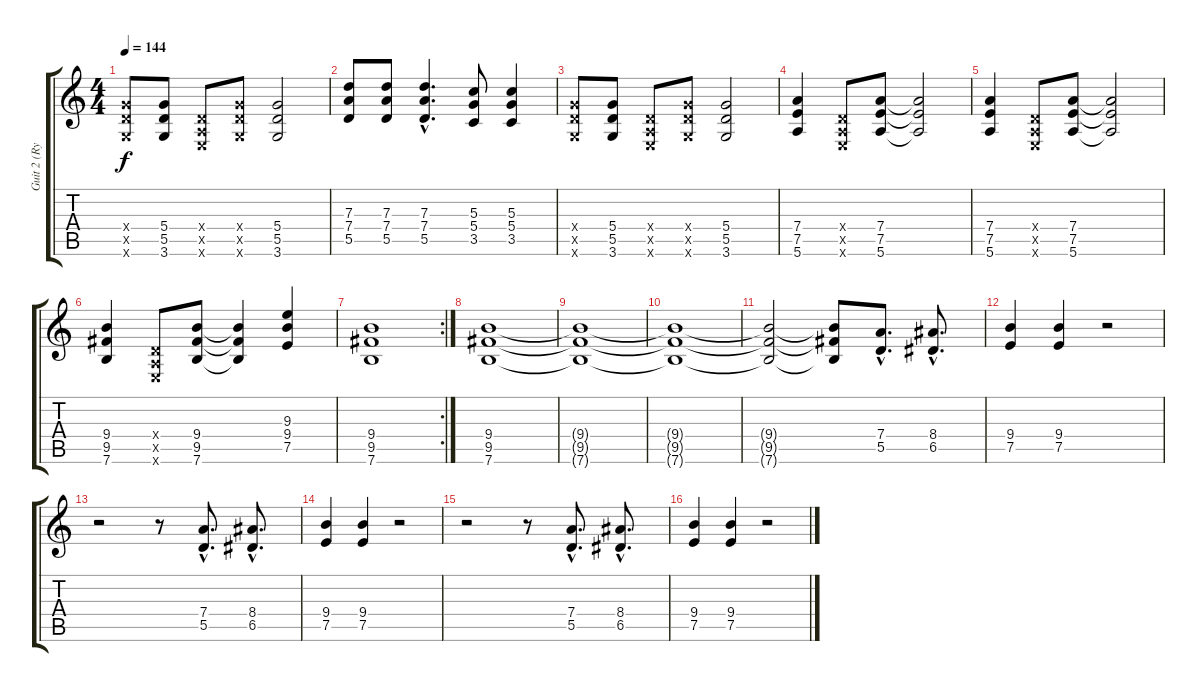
\track ("Guit 2 (Rythm)" "Guit 2 (Ry") {instrument distortionguitar}
\staff {score tabs}
\tuning (E4 B3 G3 D3 A2 E2) {hide}
\ts (4 4)
\tempo 144
\clef g2
\ks c
(5.4{x} 5.5{x} 3.6{x}).8{dy f} (5.4 5.5 3.6).8 (0.4{x} 0.5{x} 0.6{x}).8 (5.4{x} 5.5{x} 3.6{x}).8 (5.4 5.5 3.6).2 |
(7.3 7.4 5.5).8 (7.3 7.4 5.5).8 (7.3{hac} 7.4{hac} 5.5{hac}).4{d} (5.3 5.4 3.5).8 (5.3 5.4 3.5).4 |
(5.4{x} 5.5{x} 3.6{x}).8 (5.4 5.5 3.6).8 (0.4{x} 0.5{x} 0.6{x}).8 (5.4{x} 5.5{x} 3.6{x}).8 (5.4 5.5 3.6).2 |
(7.4 7.5 5.6).4 (0.4{x} 0.5{x} 0.6{x}).8 (7.4 7.5 5.6).8 (7.4{t} 7.5{t} 5.6{t}).2 |
(7.4 7.5 5.6).4 (0.4{x} 0.5{x} 0.6{x}).8 (7.4 7.5 5.6).8 (7.4{t} 7.5{t} 5.6{t}).2 |
(9.4 9.5 7.6).4 (0.4{x} 0.5{x} 0.6{x}).8 (9.4 9.5 7.6).8 (9.4{t} 9.5{t} 7.6{t}).4 (9.3 9.4 7.5).4 |
\rc 2
(9.4 9.5 7.6).1 |
(9.4 9.5 7.6).1 |
(9.4{t} 9.5{t} 7.6{t}).1 |
(9.4{t} 9.5{t} 7.6{t}).1 |
(9.4{t} 9.5{t} 7.6{t}).2 (9.4{t} 9.5{t} 7.6{t}).8 (7.4{hac} 5.5{hac}).8{d} (8.4{hac} 6.5{hac}).8{d} |
(9.4 7.5).4 (9.4 7.5).4 r.2 |
r.2 r.8 (7.4{hac} 5.5{hac}).8{d} (8.4{hac} 6.5{hac}).8{d} |
(9.4 7.5).4 (9.4 7.5).4 r.2 |
r.2 r.8 (7.4{hac} 5.5{hac}).8{d} (8.4{hac} 6.5{hac}).8{d} |
(9.4 7.5).4 (9.4 7.5).4 r.2
